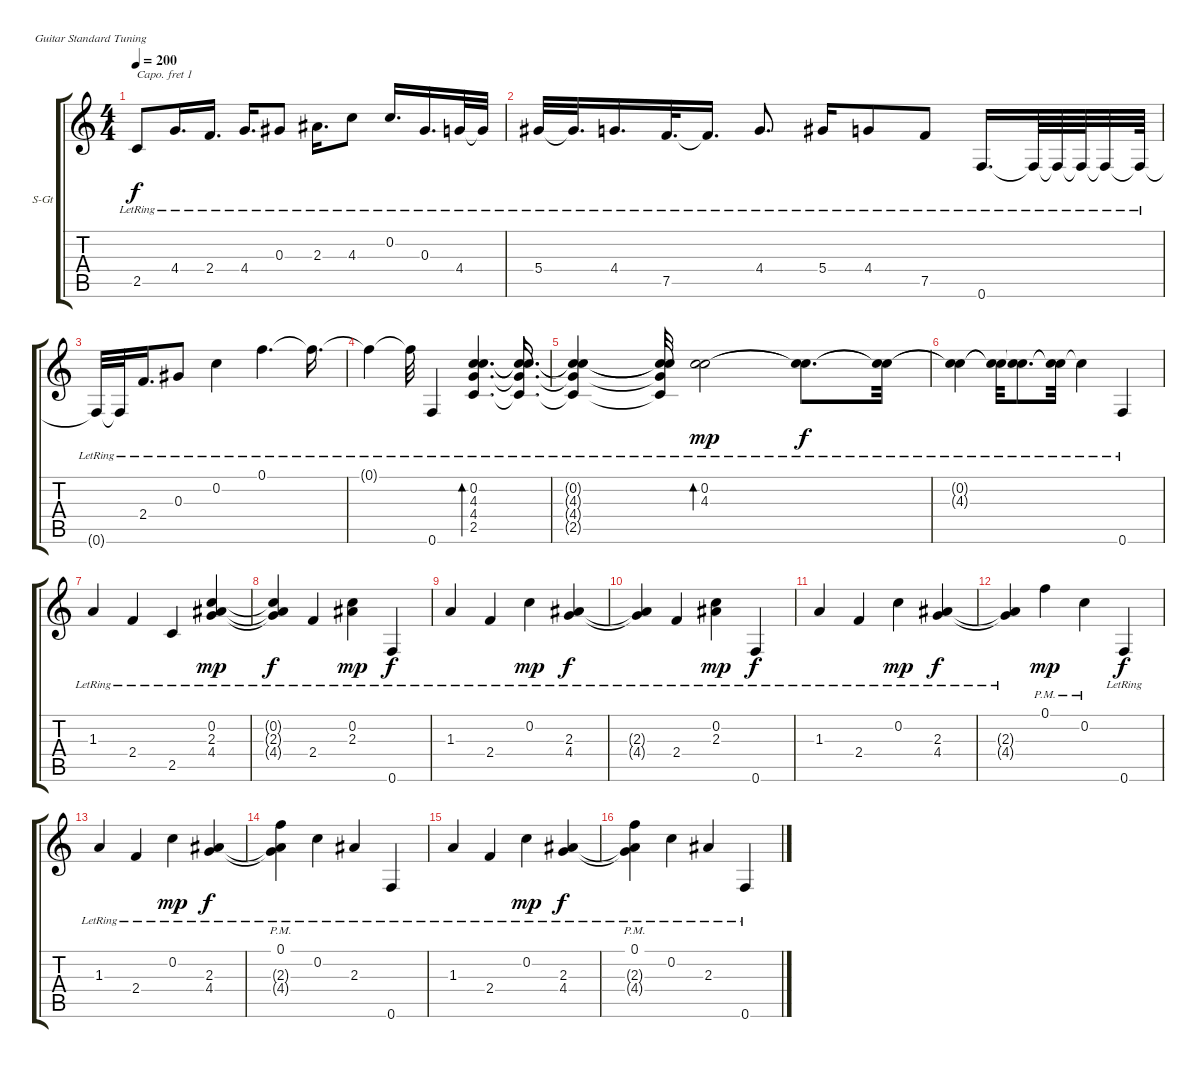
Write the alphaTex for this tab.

\bracketExtendMode groupsimilarinstruments
\firstSystemTrackNameOrientation horizontal
\otherSystemsTrackNameOrientation horizontal
\track ("Track 1" "S-Gt") {instrument acousticguitarsteel}
\staff {score tabs}
\capo 1
\tuning (E4 B3 G3 D3 A2 E2)
\ts (4 4)
\tempo 200
\clef g2
\ks c
2.5{lr t}.8{dy f} 4.4{lr}.16{d} 2.4{lr}.16{d} 4.4{lr}.16{d} 0.3{lr}.8 2.3{lr}.16{d} 4.3{lr}.8 0.2{lr}.16{d} 0.3{lr}.16{d} 4.4{lr}.32 4.4{lr t}.32 |
5.4{lr}.32 5.4{lr t}.32{d} 4.4{lr}.16{d} 7.5{lr}.32{d} 7.5{lr t}.16{d} 4.4{lr}.8{d} 5.4{lr}.16 4.4{lr}.8 7.5{lr}.8 0.6{lr}.16{d} 0.6{lr t}.64 0.6{lr t}.64 0.6{lr t}.64 0.6{lr t}.32 0.6{lr t}.64 |
0.6{lr t}.32 0.6{lr t}.32 2.4{lr}.16{d} 0.3{lr}.8 0.2{lr}.4 0.1{lr}.4{d} 0.1{lr t}.16{d} |
0.1{lr t}.4 0.1{lr t}.32 0.6{lr}.4 (0.2{lr} 4.3{lr} 4.4{lr} 2.5{lr}).4{d bd 120} (0.2{lr t} 4.3{lr t} 4.4{lr t} 2.5{lr t}).16{d} |
(0.2{lr t} 4.3{lr t} 4.4{lr t} 2.5{lr t}).4 (0.2{lr t} 4.3{lr t} 4.4{lr t} 2.5{lr t}).32 (0.2{lr} 4.3{lr}).2{bd 480 dy mp} (0.2{lr t} 4.3{lr t}).8{d dy f} (0.2{lr t} 4.3{lr t}).32 |
(0.2{lr t} 4.3{lr t}).4 (0.2{lr t} 4.3{lr t}).32 (0.2{lr t} 4.3{lr t}).8{d} (0.2{lr t} 4.3{lr t}).32 4.3{lr t}.4 0.6{lr}.4 |
1.3{lr}.4 2.4{lr}.4 2.5{lr}.4 (0.2{lr} 2.3{lr} 4.4{lr}).4{dy mp} |
(0.2{lr t} 2.3{lr t} 4.4{lr t}).4{dy f} 2.4{lr}.4 (0.2{lr} 2.3{lr}).4{dy mp} 0.6{lr}.4{dy f} |
1.3{lr}.4 2.4{lr}.4 0.2{lr}.4{dy mp} (2.3{lr} 4.4{lr}).4{dy f} |
(2.3{lr t} 4.4{lr t}).4 2.4{lr}.4 (0.2{lr} 2.3{lr}).4{dy mp} 0.6{lr}.4{dy f} |
1.3{lr}.4 2.4{lr}.4 0.2{lr}.4{dy mp} (2.3{lr} 4.4{lr}).4{dy f} |
(2.3{lr t} 4.4{lr t}).4 0.1{pm}.4{dy mp} 0.2{pm}.4 0.6{lr}.4{dy f} |
1.3{lr}.4 2.4{lr}.4 0.2{lr}.4{dy mp} (2.3{lr} 4.4{lr}).4{dy f} |
(0.1{pm} 2.3{lr t} 4.4{lr t}).4 0.2{lr}.4 2.3{lr}.4 0.6{lr}.4 |
1.3{lr}.4 2.4{lr}.4 0.2{lr}.4{dy mp} (2.3{lr} 4.4{lr}).4{dy f} |
(0.1{pm} 2.3{lr t} 4.4{lr t}).4 0.2{lr}.4 2.3{lr}.4 0.6{lr}.4
